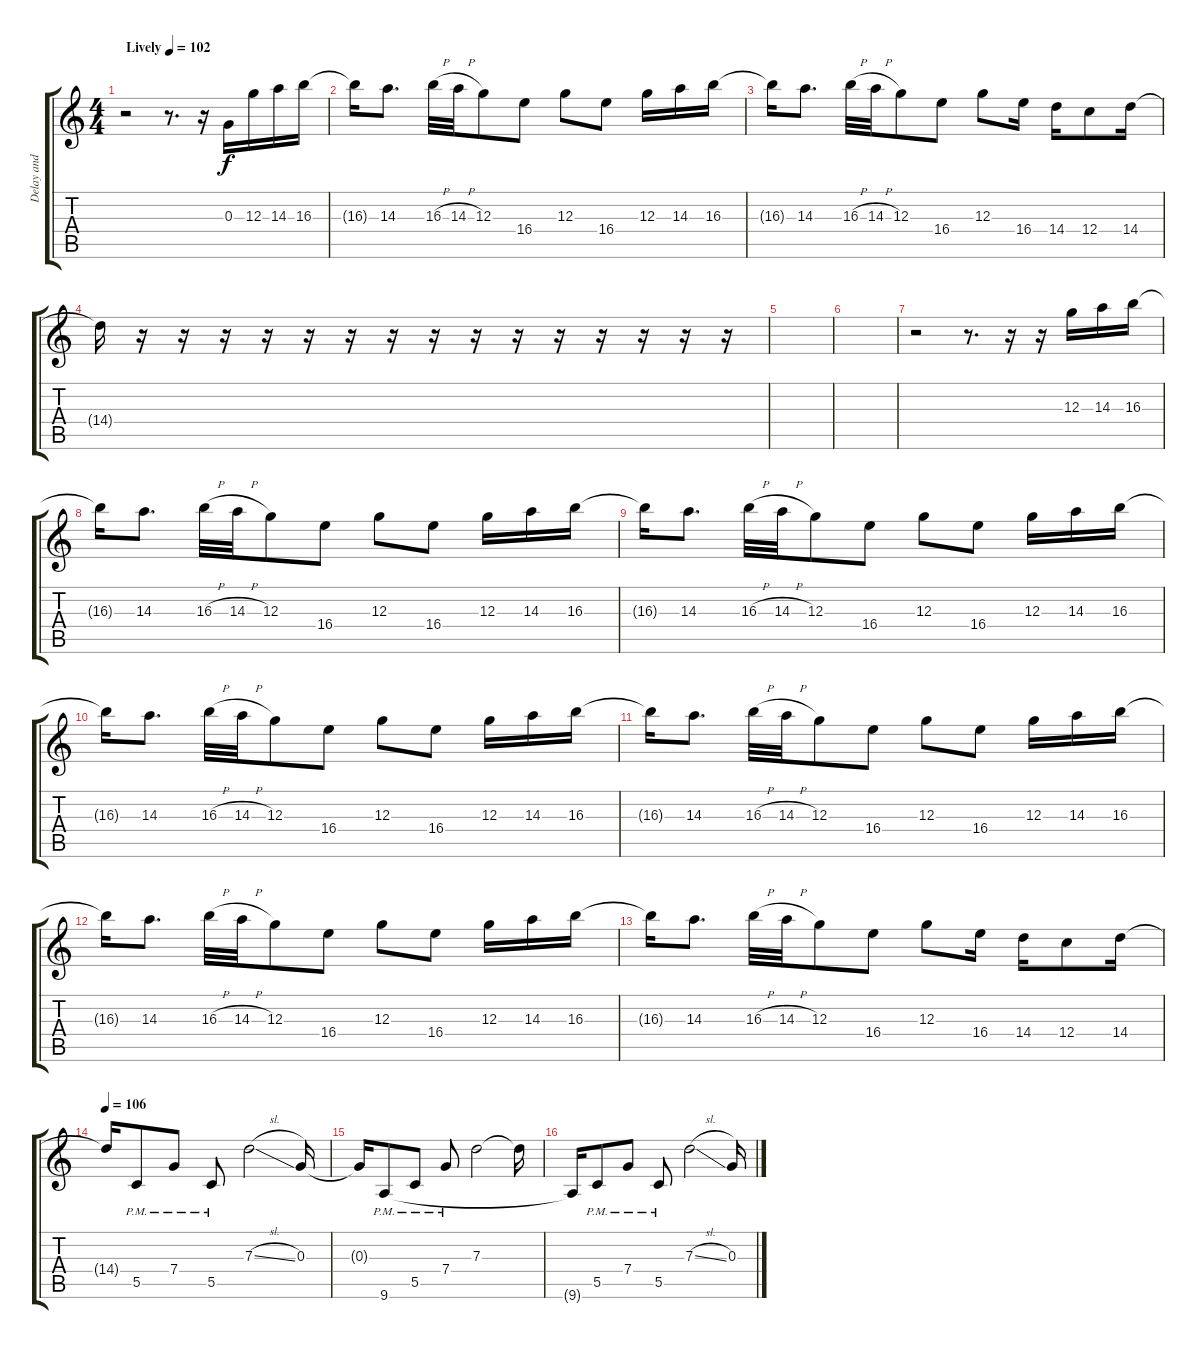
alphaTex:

\track ("Delay and solo" "Delay and ") {instrument distortionguitar}
\staff {score tabs}
\tuning (E4 C4 G3 C3 G2 C2) {hide}
\ts (4 4)
\tempo (102 "Lively")
\clef g2
\ks c
r.2{dy f instrument distortionguitar} r.8{d} r.16 0.3.16 12.3.16 14.3.16 16.3.16 |
16.3{t}.16 14.3.8{d} 16.3{h}.32 14.3{h}.32 12.3.8 16.4.8 12.3.8 16.4.8 12.3.16 14.3.16 16.3.16 |
16.3{t}.16 14.3.8{d} 16.3{h}.32 14.3{h}.32 12.3.8 16.4.8 12.3.8 16.4.16 14.4.16 12.4.8 14.4.16 |
14.4{t}.16 r.16 r.16 r.16 r.16 r.16 r.16 r.16 r.16 r.16 r.16 r.16 r.16 r.16 r.16 r.16 |
|
|
r.2 r.8{d} r.16 r.16 12.3.16 14.3.16 16.3.16 |
16.3{t}.16 14.3.8{d} 16.3{h}.32 14.3{h}.32 12.3.8 16.4.8 12.3.8 16.4.8 12.3.16 14.3.16 16.3.16 |
16.3{t}.16 14.3.8{d} 16.3{h}.32 14.3{h}.32 12.3.8 16.4.8 12.3.8 16.4.8 12.3.16 14.3.16 16.3.16 |
16.3{t}.16 14.3.8{d} 16.3{h}.32 14.3{h}.32 12.3.8 16.4.8 12.3.8 16.4.8 12.3.16 14.3.16 16.3.16 |
16.3{t}.16 14.3.8{d} 16.3{h}.32 14.3{h}.32 12.3.8 16.4.8 12.3.8 16.4.8 12.3.16 14.3.16 16.3.16 |
16.3{t}.16 14.3.8{d} 16.3{h}.32 14.3{h}.32 12.3.8 16.4.8 12.3.8 16.4.8 12.3.16 14.3.16 16.3.16 |
16.3{t}.16 14.3.8{d} 16.3{h}.32 14.3{h}.32 12.3.8 16.4.8 12.3.8 16.4.16 14.4.16 12.4.8 14.4.16 |
\tempo 106
14.4{t}.16 5.5{pm}.8 7.4{pm}.8 5.5{pm}.8 7.3{sl}.2 0.3.16 |
0.3{t}.16 9.6{pm}.8 5.5{pm}.8 7.4{pm}.8 7.3.2 7.3{t}.16 |
9.6{t}.16 5.5{pm}.8 7.4{pm}.8 5.5{pm}.8 7.3{sl}.2 0.3.16
